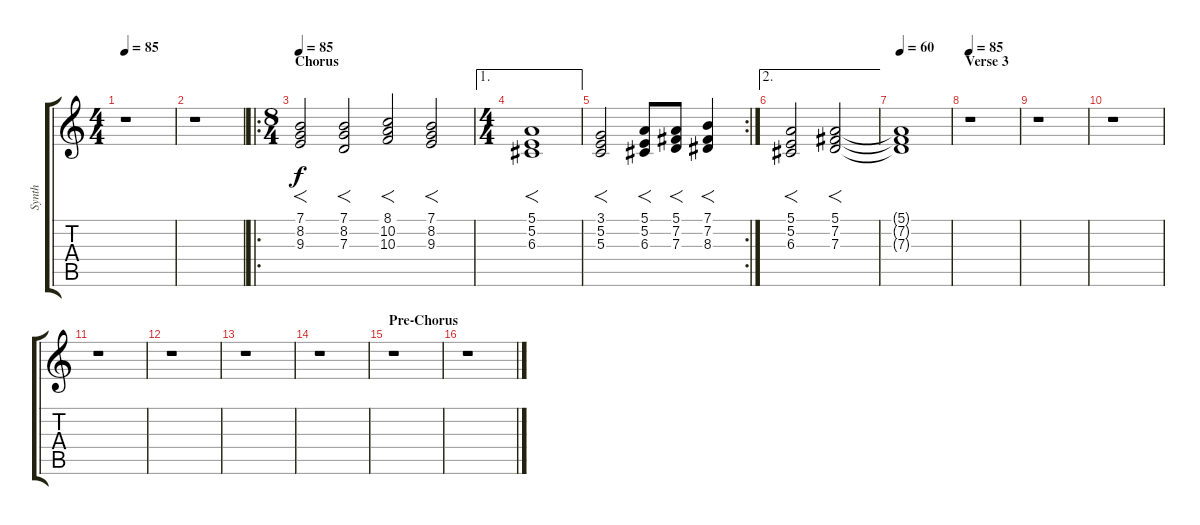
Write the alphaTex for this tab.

\track ("Synth" "Synth") {instrument pad7halo}
\staff {score tabs}
\tuning (E4 B3 G3 D3 A2 E2) {hide}
\ts (4 4)
\tempo 85
\clef g2
\ks c
r.1{dy f} |
r.1 |
\ro
\ts (8 4)
\section ("" "Chorus")
\tempo 85
(7.1 8.2 9.3).2{f volume 9} (7.1 8.2 7.3).2{f} (8.1 10.2 10.3).2{f} (7.1 8.2 9.3).2{f} |
\ae 1
\ts (4 4)
(5.1 5.2 6.3).1{f} |
\rc 2
(3.1 5.2 5.3).2{f} (5.1 5.2 6.3).8{f} (5.1 7.2 7.3).8{f} (7.1 7.2 8.3).4{f} |
\ae 2
(5.1 5.2 6.3).2{f} (5.1 7.2 7.3).2{f volume 16} |
\tempo 60
(5.1{t} 7.2{t} 7.3{t}).1 |
\section ("" "Verse 3")
\tempo 85
r.1 |
r.1 |
r.1 |
r.1 |
r.1 |
r.1 |
r.1 |
\section ("" "Pre-Chorus")
r.1 |
r.1
